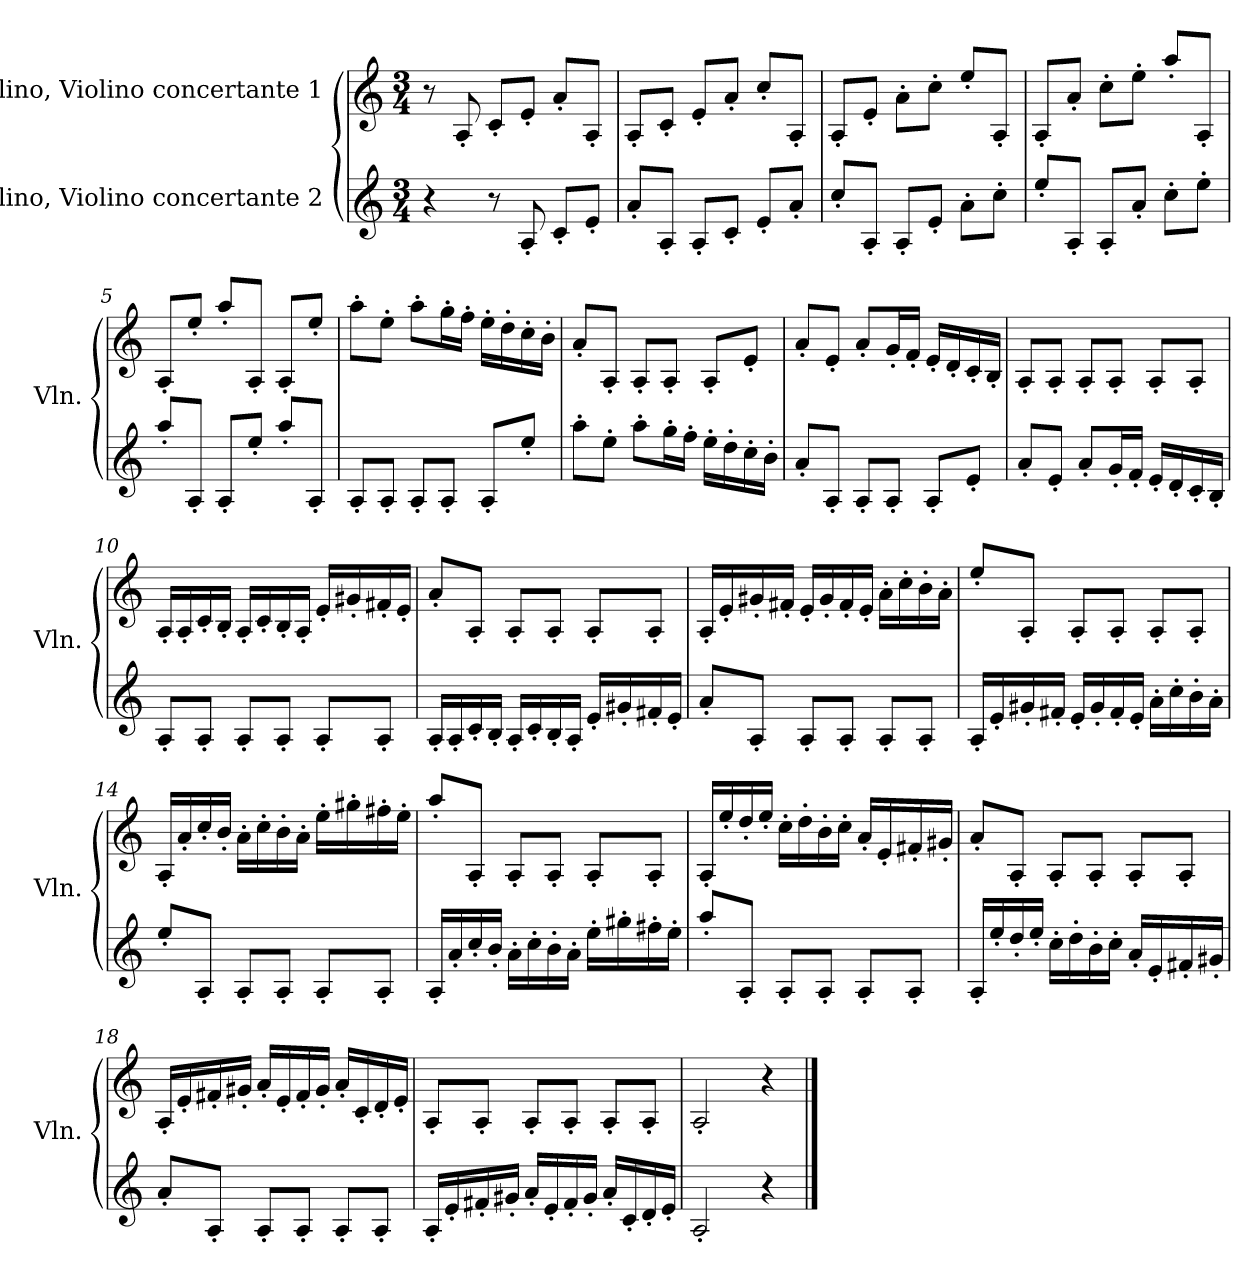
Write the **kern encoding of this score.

**kern	**kern
*part2	*part1
*staff2	*staff1
*I"Violino, Violino concertante 2	*I"Violino, Violino concertante 1
*I'Vln.	*I'Vln.
*clefG2	*clefG2
*k[]	*k[]
*M3/4	*M3/4
*MM120	*MM120
=1	=1
4r	8r
.	8A'/
8r	8c'/L
8A'/	8e'/J
8c'/L	8a'/L
8e'/J	8A'/J
=2	=2
8a'/L	8A'/L
8A'/J	8c'/J
8A'/L	8e'/L
8c'/J	8a'/J
8e'/L	8cc'/L
8a'/J	8A'/J
=3	=3
8cc'/L	8A'/L
8A'/J	8e'/J
8A'/L	8a'\L
8e'/J	8cc'\J
8a'\L	8ee'/L
8cc'\J	8A'/J
=4	=4
8ee'/L	8A'/L
8A'/J	8a'/J
8A'/L	8cc'\L
8a'/J	8ee'\J
8cc'\L	8aa'/L
8ee'\J	8A'/J
!!LO:LB:g=z
=5	=5
8aa'/L	8A'/L
8A'/J	8ee'/J
8A'/L	8aa'/L
8ee'/J	8A'/J
8aa'/L	8A'/L
8A'/J	8ee'/J
=6	=6
8A'/L	8aa'\L
8A'/J	8ee'\J
8A'/L	8aa'\L
8A'/J	16gg'\L
.	16ff'\JJ
8A'/L	16ee'\LL
.	16dd'\
8ee'/J	16cc'\
.	16b'\JJ
=7	=7
8aa'\L	8a'/L
8ee'\J	8A'/J
8aa'\L	8A'/L
16gg'\L	8A'/J
16ff'\JJ	.
16ee'\LL	8A'/L
16dd'\	.
16cc'\	8e'/J
16b'\JJ	.
=8	=8
8a'/L	8a'/L
8A'/J	8e'/J
8A'/L	8a'/L
8A'/J	16g'/L
.	16f'/JJ
8A'/L	16e'/LL
.	16d'/
8e'/J	16c'/
.	16B'/JJ
!!LO:LB:g=z
=9	=9
8a'/L	8A'/L
8e'/J	8A'/J
8a'/L	8A'/L
16g'/L	8A'/J
16f'/JJ	.
16e'/LL	8A'/L
16d'/	.
16c'/	8A'/J
16B'/JJ	.
=10	=10
8A'/L	16A'/LL
.	16A'/
8A'/J	16c'/
.	16B'/JJ
8A'/L	16A'/LL
.	16c'/
8A'/J	16B'/
.	16A'/JJ
8A'/L	16e'/LL
.	16g#X'/
8A'/J	16f#X'/
.	16e'/JJ
=11	=11
16A'/LL	8a'/L
16A'/	.
16c'/	8A'/J
16B'/JJ	.
16A'/LL	8A'/L
16c'/	.
16B'/	8A'/J
16A'/JJ	.
16e'/LL	8A'/L
16g#X'/	.
16f#X'/	8A'/J
16e'/JJ	.
!!LO:LB:g=z
=12	=12
8a'/L	16A'/LL
.	16e'/
8A'/J	16g#X'/
.	16f#X'/JJ
8A'/L	16e'/LL
.	16g#'/
8A'/J	16f#'/
.	16e'/JJ
8A'/L	16a'\LL
.	16cc'\
8A'/J	16b'\
.	16a'\JJ
=13	=13
16A'/LL	8ee'/L
16e'/	.
16g#X'/	8A'/J
16f#X'/JJ	.
16e'/LL	8A'/L
16g#'/	.
16f#'/	8A'/J
16e'/JJ	.
16a'\LL	8A'/L
16cc'\	.
16b'\	8A'/J
16a'\JJ	.
=14	=14
8ee'/L	16A'/LL
.	16a'/
8A'/J	16cc'/
.	16b'/JJ
8A'/L	16a'\LL
.	16cc'\
8A'/J	16b'\
.	16a'\JJ
8A'/L	16ee'\LL
.	16gg#X'\
8A'/J	16ff#X'\
.	16ee'\JJ
!!LO:LB:g=z
=15	=15
16A'/LL	8aa'/L
16a'/	.
16cc'/	8A'/J
16b'/JJ	.
16a'\LL	8A'/L
16cc'\	.
16b'\	8A'/J
16a'\JJ	.
16ee'\LL	8A'/L
16gg#X'\	.
16ff#X'\	8A'/J
16ee'\JJ	.
=16	=16
8aa'/L	16A'/LL
.	16ee'/
8A'/J	16dd'/
.	16ee'/JJ
8A'/L	16cc'\LL
.	16dd'\
8A'/J	16b'\
.	16cc'\JJ
8A'/L	16a'/LL
.	16e'/
8A'/J	16f#X'/
.	16g#X'/JJ
=17	=17
16A'/LL	8a'/L
16ee'/	.
16dd'/	8A'/J
16ee'/JJ	.
16cc'\LL	8A'/L
16dd'\	.
16b'\	8A'/J
16cc'\JJ	.
16a'/LL	8A'/L
16e'/	.
16f#X'/	8A'/J
16g#X'/JJ	.
!!LO:LB:g=z
=18	=18
8a'/L	16A'/LL
.	16e'/
8A'/J	16f#X'/
.	16g#X'/JJ
8A'/L	16a'/LL
.	16e'/
8A'/J	16f#'/
.	16g#'/JJ
8A'/L	16a'/LL
.	16c'/
8A'/J	16d'/
.	16e'/JJ
=19	=19
16A'/LL	8A'/L
16e'/	.
16f#X'/	8A'/J
16g#X'/JJ	.
16a'/LL	8A'/L
16e'/	.
16f#'/	8A'/J
16g#'/JJ	.
16a'/LL	8A'/L
16c'/	.
16d'/	8A'/J
16e'/JJ	.
=20	=20
2A'/	2A'/
4r	4r
==	==
*-	*-
